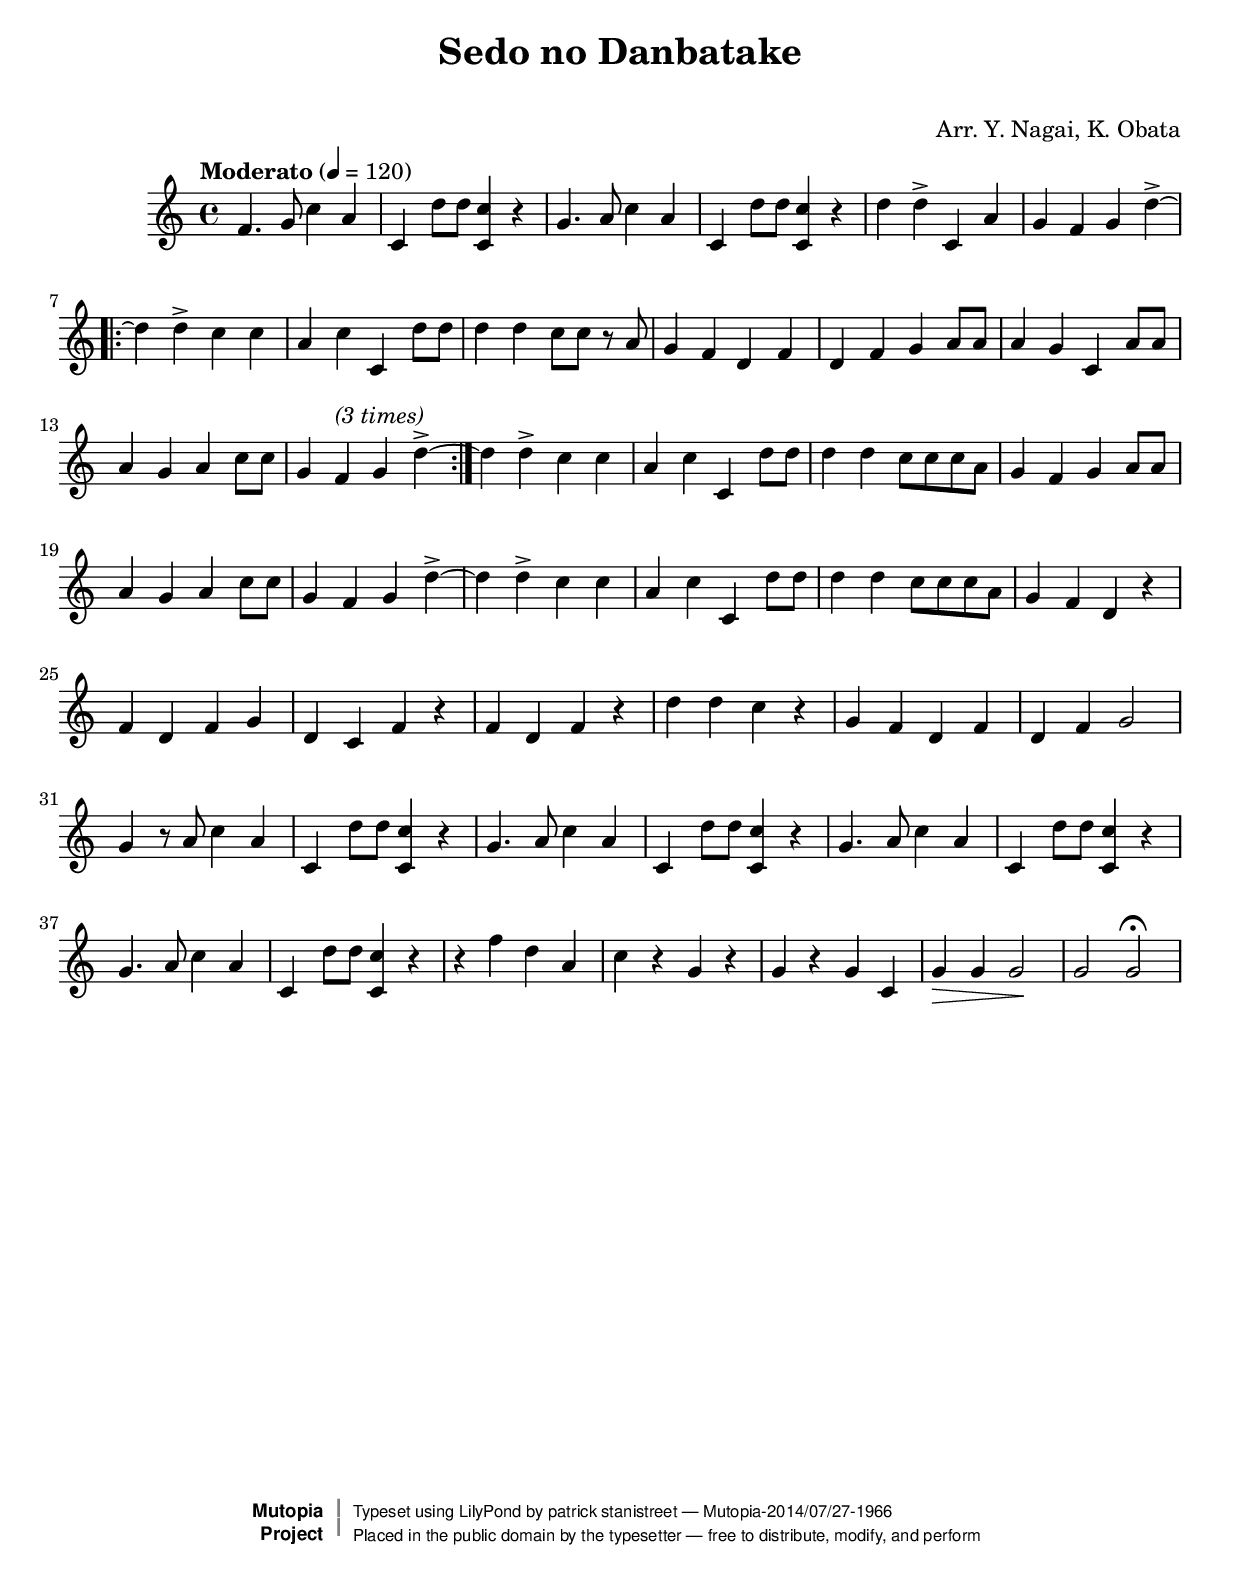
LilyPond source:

\version "2.19.7"

tsfooter = \markup {
\column {
  \line {"Arranged by:  Nagai, Iwai and Obata, Kenhachiro"}
  \line {"Source:  Seiyo gakufu Nihon zokkyokushu,  pub. Miki Shoten, Osaka, 1895."}
  \line {"English title:  \"A Collection of Japanese Popular Music.\""}
  \line {"Copyright Public Domain  Typeset by Tom Potter 2007"}
  \line {"http://www.daisyfield.com/music/"}
}
}

\paper {
  top-margin = 2 \cm
  bottom-margin = 2 \cm
%  oddFooterMarkup = \tsfooter
}


\header {
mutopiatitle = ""    %  if not set taken from title field
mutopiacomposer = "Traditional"
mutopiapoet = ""    %  
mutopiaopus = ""    %  
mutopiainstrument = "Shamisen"
date = ""    %  optional - date piece composed
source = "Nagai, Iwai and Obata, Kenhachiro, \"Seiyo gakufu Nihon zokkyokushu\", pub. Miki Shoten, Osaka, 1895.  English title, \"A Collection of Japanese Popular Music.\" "
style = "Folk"
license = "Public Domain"
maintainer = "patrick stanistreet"
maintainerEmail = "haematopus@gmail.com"
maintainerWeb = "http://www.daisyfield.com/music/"
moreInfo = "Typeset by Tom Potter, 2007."  

title = "Sedo no Danbatake"
subtitle = "  "      %
composer = "Arr. Y. Nagai, K. Obata"

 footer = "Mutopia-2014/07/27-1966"
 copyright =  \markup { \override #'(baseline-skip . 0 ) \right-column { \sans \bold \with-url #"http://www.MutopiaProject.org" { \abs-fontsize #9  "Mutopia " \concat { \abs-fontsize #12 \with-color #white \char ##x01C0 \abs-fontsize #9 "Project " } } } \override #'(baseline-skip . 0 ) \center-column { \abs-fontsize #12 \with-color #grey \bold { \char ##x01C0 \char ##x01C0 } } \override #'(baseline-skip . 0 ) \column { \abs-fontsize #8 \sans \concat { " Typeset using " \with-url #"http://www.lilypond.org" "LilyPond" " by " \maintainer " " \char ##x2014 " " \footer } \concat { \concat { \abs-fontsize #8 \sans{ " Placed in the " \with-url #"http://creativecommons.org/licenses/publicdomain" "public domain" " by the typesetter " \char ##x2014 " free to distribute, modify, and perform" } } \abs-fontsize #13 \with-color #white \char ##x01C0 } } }
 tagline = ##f
}

shamisenOne =  {
% 1
    f'4.  g'8 c''4 a'4 | 
%    f'4. -\markup{ \bold {Moderato} } \f g'8 c''4 a'4 | 
% 2
    c'4 d''8 [ d''8 ] <c' c''>4 r4 | 
% 3
    g'4.  a'8 c''4 a'4 | 
% 4
    c'4 d''8 [ d''8 ] <c' c''>4 r4 | 
% 5
    d''4 d''4 ^> c'4 a'4 | 
% 6
    g'4 f'4 g'4 d''4 ~ ^>  |  % bar check used the one after repeat volta ?

\repeat volta 3 {
%        | 
% 7
        d''4 d''4 ^> c''4 c''4 | 
% 8
        a'4 c''4 c'4 d''8 [ d''8 ] | 
% 9
        d''4 d''4 c''8 [ c''8 ] r8 a'8 | 
\barNumberCheck #10
        g'4 f'4 d'4 f'4 | 
% 11
        d'4 f'4 g'4 a'8 [ a'8 ] | 
% 12
        a'4 g'4 c'4 a'8 [ a'8 ] | 
% 13
        a'4 g'4 a'4 c''8 [ c''8 ] | 
% 14
        g'4 f'4 ^\markup{ \italic {(3 times)} }  g'4  d''4^>  ~  | 
%        g'4 f'4 g'4 d''4 ~ ^> }  | 
}  %  end repeat

% 15
%   the markup should be on measure 14 where the repeat ends
    d''4 d''4 ^> c''4 c''4 | 
%    d''4 -\markup{ \italic {(3 times)} } d''4 ^> c''4 c''4 | 
% 16
    a'4 c''4 c'4 d''8 [ d''8 ] | 
% 17
    d''4 d''4 c''8 [ c''8 c''8 a'8 ] | 
% 18
    g'4 f'4 g'4 a'8 [ a'8 ] | 
% 19
    a'4 g'4 a'4 c''8 [ c''8 ] | 
\barNumberCheck #20
    g'4 f'4 g'4 d''4 ~ ^> | 
% 21
    d''4 d''4 ^> c''4 c''4 | 
% 22
    a'4 c''4 c'4 d''8 [ d''8 ] | 
% 23
    d''4 d''4 c''8 [ c''8 c''8 a'8 ] | 
% 24
    g'4 f'4 d'4 r4 | 
% 25
    f'4 d'4 f'4 g'4 | 
% 26
    d'4 c'4 f'4 r4 | 
% 27
    f'4 d'4 f'4 r4 | 
% 28
    d''4 d''4 c''4 r4 | 
% 29
    g'4 f'4 d'4 f'4 | 
\barNumberCheck #30
    d'4 f'4 g'2 | 
% 31
    g'4  r8 a'8 c''4 a'4 | 
% 32
    c'4 d''8 [ d''8 ] <c' c''>4 r4 | 
% 33
    g'4.  a'8 c''4 a'4 | 
% 34
    c'4 d''8 [ d''8 ] <c' c''>4 r4 | 
% 35
    g'4.  a'8 c''4 a'4 | 
% 36
    c'4 d''8 [ d''8 ] <c' c''>4 r4 | 
% 37
    g'4.  a'8 c''4 a'4 | 
% 38
    c'4 d''8 [ d''8 ] <c' c''>4 r4 | 
% 39
    r4 f''4  d''4 a'4 | 
\barNumberCheck #40
    c''4 r4 g'4 r4 | 
% 41
    g'4 r4 g'4 c'4 | 
% 42
    | 
% 42
    g'4 \> g'4 g'2 \!  | 
% 43
    g'2 g'2 ^\fermata 
%\bar "|."
}

% The score definition
\score  {
\new Staff <<
    \time 4/4  
    \clef "treble"
    \key c \major
    \tempo  "Moderato"  4 = 120
    \transposition c   
    \set Staff.midiInstrument = "shamisen"
    \shamisenOne
>>

\layout  { }
\midi  { }
}

